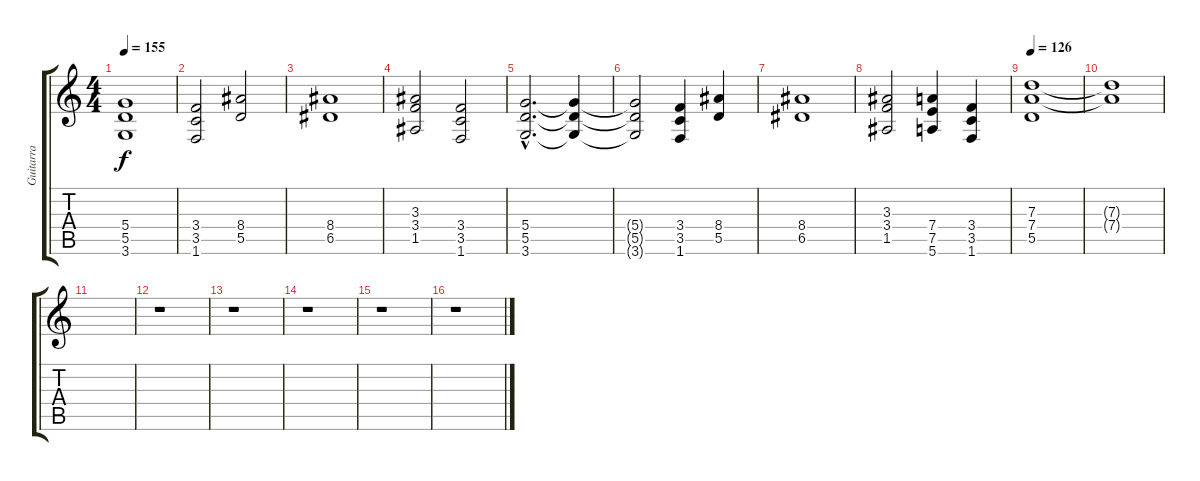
\track ("Guitarra" "Guitarra") {instrument overdrivenguitar}
\staff {score tabs}
\tuning (E4 B3 G3 D3 A2 E2) {hide}
\ts (4 4)
\tempo 155
\clef g2
\ks c
(5.4 5.5 3.6).1{dy f} |
(3.4 3.5 1.6).2 (8.4 5.5).2 |
(8.4 6.5).1 |
(3.3 3.4 1.5).2 (3.4 3.5 1.6).2 |
(5.4{hac} 5.5{hac} 3.6{hac}).2{d} (5.4{t} 5.5{t} 3.6{t}).4 |
(5.4{t} 5.5{t} 3.6{t}).2 (3.4 3.5 1.6).4 (8.4 5.5).4 |
(8.4 6.5).1 |
(3.3 3.4 1.5).2 (7.4 7.5 5.6).4 (3.4 3.5 1.6).4 |
\tempo 126
(7.3 7.4 5.5).1 |
(7.3{t} 7.4{t}).1 |
|
r.1 |
r.1 |
r.1 |
r.1 |
r.1
